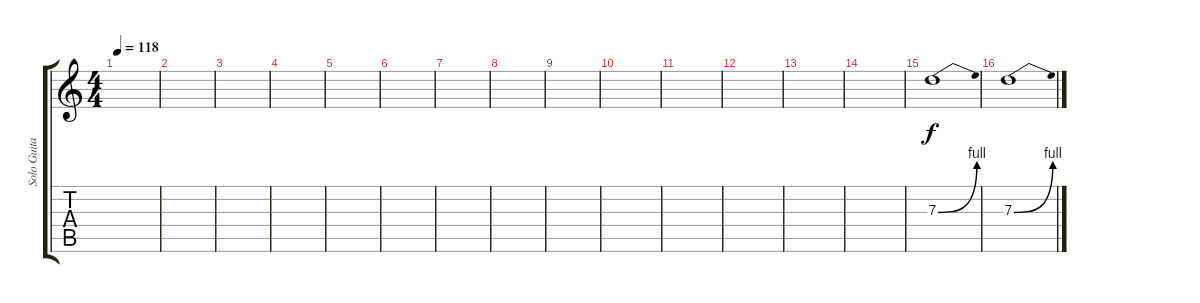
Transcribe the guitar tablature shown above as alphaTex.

\track ("Solo Guitar" "Solo Guita") {instrument overdrivenguitar}
\staff {score tabs}
\tuning (E4 B3 G3 D3 A2 E2) {hide}
\ts (4 4)
\tempo 118
\clef g2
\ks c
|
|
|
|
|
|
|
|
|
|
|
|
|
|
7.3{be (bend 0 0 60 4)}.1{balance 0} |
7.3{be (bend 0 0 60 4)}.1{balance 16}
